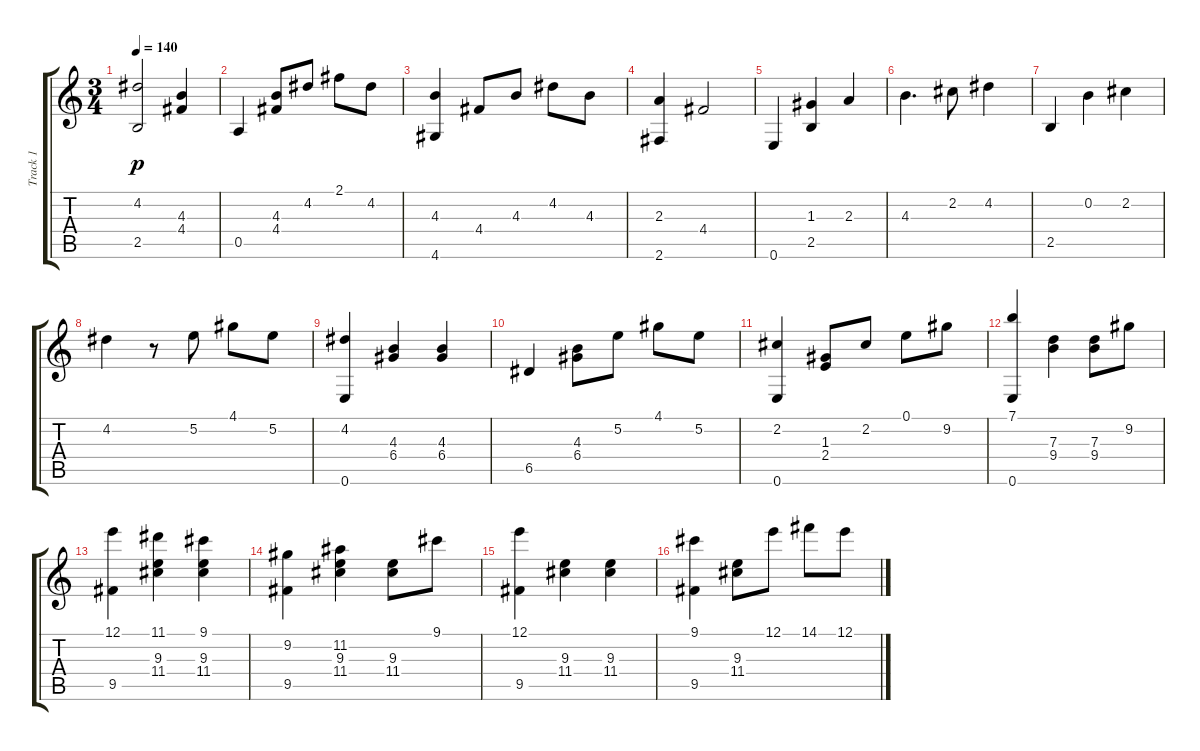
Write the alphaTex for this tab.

\track ("Track 1" "Track 1") {instrument acousticguitarnylon}
\staff {score tabs}
\tuning (E4 B3 G3 D3 A2 E2) {hide}
\ts (3 4)
\tempo 140
\clef g2
\ks c
(4.2 2.5).2{dy p} (4.3 4.4).4 |
0.5.4 (4.3 4.4).8 4.2.8 2.1.8 4.2.8 |
(4.3 4.6).4 4.4.8 4.3.8 4.2.8 4.3.8 |
(2.3 2.6).4 4.4.2 |
0.6.4 (1.3 2.5).4 2.3.4 |
4.3.4{d} 2.2.8 4.2.4 |
2.5.4 0.2.4 2.2.4 |
4.2.4 r.8 5.2.8 4.1.8 5.2.8 |
(4.2 0.6).4 (4.3 6.4).4 (4.3 6.4).4 |
6.5.4 (4.3 6.4).8 5.2.8 4.1.8 5.2.8 |
(2.2 0.6).4 (1.3 2.4).8 2.2.8 0.1.8 9.2.8 |
(7.1 0.6).4 (7.3 9.4).4 (7.3 9.4).8 9.2.8 |
(12.1 9.5).4 (11.1 9.3 11.4).4 (9.1 9.3 11.4).4 |
(9.2 9.5).4 (11.2 9.3 11.4).4 (9.3 11.4).8 9.1.8 |
(12.1 9.5).4 (9.3 11.4).4 (9.3 11.4).4 |
(9.1 9.5).4 (9.3 11.4).8 12.1.8 14.1.8 12.1.8
